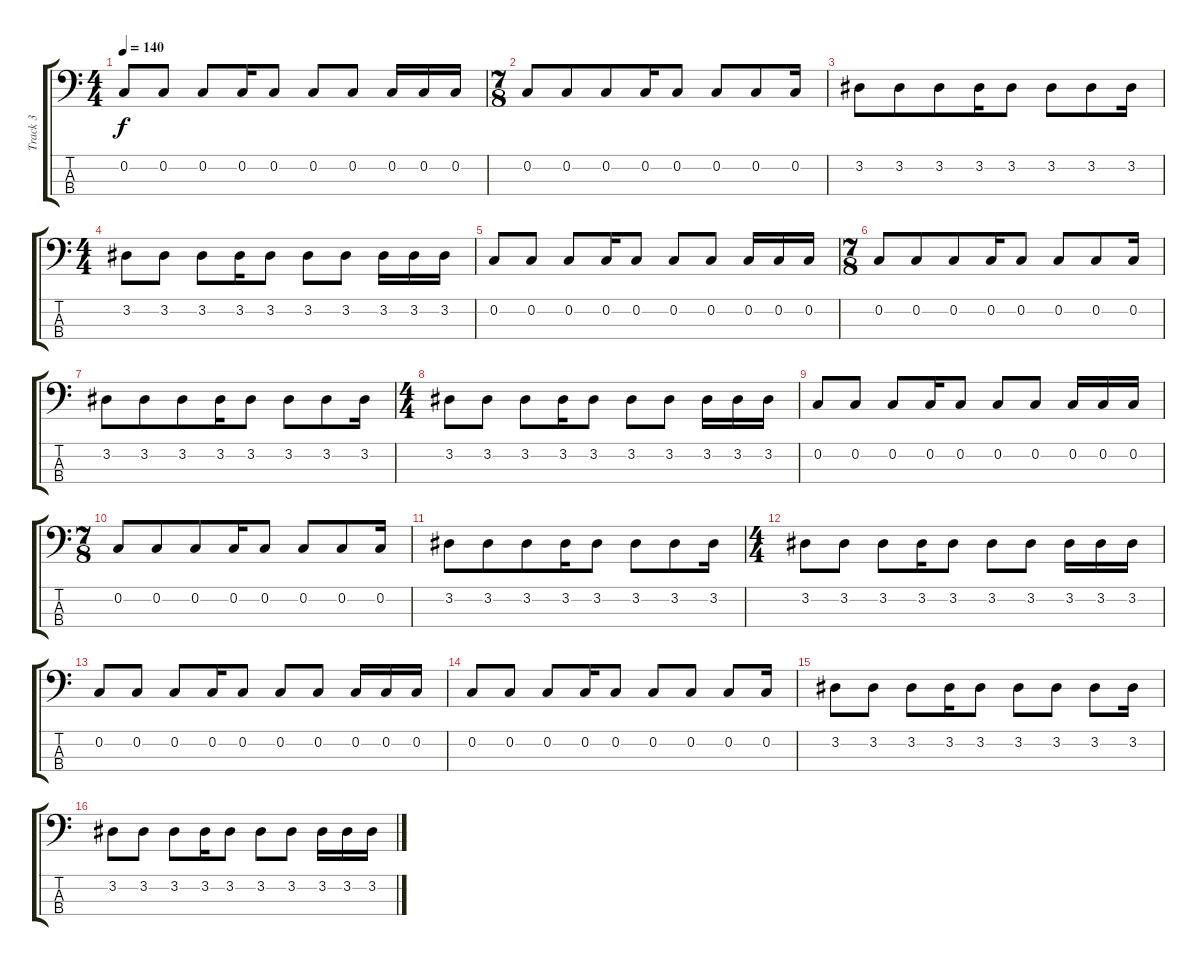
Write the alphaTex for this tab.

\track ("Track 3" "Track 3") {instrument electricbassfinger}
\staff {score tabs}
\tuning (F2 C2 G1 C1) {hide}
\ts (4 4)
\tempo 140
\clef f4
\ks c
0.2.8{dy f} 0.2.8 0.2.8 0.2.16 0.2.8 0.2.8 0.2.8 0.2.16 0.2.16 0.2.16 |
\ts (7 8)
0.2.8 0.2.8 0.2.8 0.2.16 0.2.8 0.2.8 0.2.8 0.2.16 |
3.2.8 3.2.8 3.2.8 3.2.16 3.2.8 3.2.8 3.2.8 3.2.16 |
\ts (4 4)
3.2.8 3.2.8 3.2.8 3.2.16 3.2.8 3.2.8 3.2.8 3.2.16 3.2.16 3.2.16 |
0.2.8 0.2.8 0.2.8 0.2.16 0.2.8 0.2.8 0.2.8 0.2.16 0.2.16 0.2.16 |
\ts (7 8)
0.2.8 0.2.8 0.2.8 0.2.16 0.2.8 0.2.8 0.2.8 0.2.16 |
3.2.8 3.2.8 3.2.8 3.2.16 3.2.8 3.2.8 3.2.8 3.2.16 |
\ts (4 4)
3.2.8 3.2.8 3.2.8 3.2.16 3.2.8 3.2.8 3.2.8 3.2.16 3.2.16 3.2.16 |
0.2.8 0.2.8 0.2.8 0.2.16 0.2.8 0.2.8 0.2.8 0.2.16 0.2.16 0.2.16 |
\ts (7 8)
0.2.8 0.2.8 0.2.8 0.2.16 0.2.8 0.2.8 0.2.8 0.2.16 |
3.2.8 3.2.8 3.2.8 3.2.16 3.2.8 3.2.8 3.2.8 3.2.16 |
\ts (4 4)
3.2.8 3.2.8 3.2.8 3.2.16 3.2.8 3.2.8 3.2.8 3.2.16 3.2.16 3.2.16 |
0.2.8 0.2.8 0.2.8 0.2.16 0.2.8 0.2.8 0.2.8 0.2.16 0.2.16 0.2.16 |
0.2.8 0.2.8 0.2.8 0.2.16 0.2.8 0.2.8 0.2.8 0.2.8 0.2.16 |
3.2.8 3.2.8 3.2.8 3.2.16 3.2.8 3.2.8 3.2.8 3.2.8 3.2.16 |
3.2.8 3.2.8 3.2.8 3.2.16 3.2.8 3.2.8 3.2.8 3.2.16 3.2.16 3.2.16
